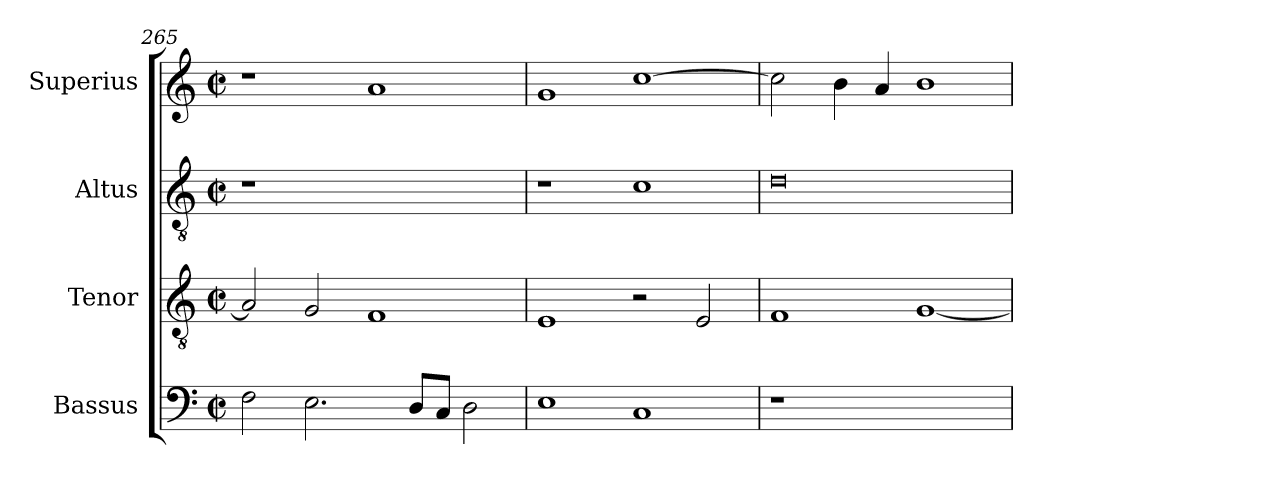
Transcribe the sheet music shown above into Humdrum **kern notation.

**kern	**kern	**kern	**kern
*part4	*part3	*part2	*part1
*staff4	*staff3	*staff2	*staff1
*I"Bassus	*I"Tenor	*I"Altus	*I"Superius
*I'B.	*I'T.	*	*I'S.
*clefF4	*clefGv2	*clefGv2	*clefG2
*	*ITrd7c12	*ITrd7c12	*
*k[]	*k[]	*k[]	*k[]
*C:	*C:	*C:	*C:
*M2/2	*M2/2	*M2/2	*M2/2
*met(c|)	*met(c|)	*met(c|)	*met(c|)
=265	=265	=265	=265
!	!	!LO:N:vis=1	!
2Fi\	2AAi/]	1r	1r
2.Ei\	2GGi/	.	.
.	1FFi	1ryy	1ai
8Di/L	.	.	.
8Ci/J	.	.	.
2Di\	.	.	.
=266	=266	=266	=266
1Ei	1EEi	1r	1gi
1Ci	2r	1Ci	[>1cci
.	2EEi/	.	.
=267	=267	=267	=267
!LO:N:vis=1	!	!	!
1r	1FFi	0Di	2cci\]
.	.	.	4bi\
.	.	.	4ai/
1ryy	[<1GGi	.	1bi
=	=	=	=
*-	*-	*-	*-
